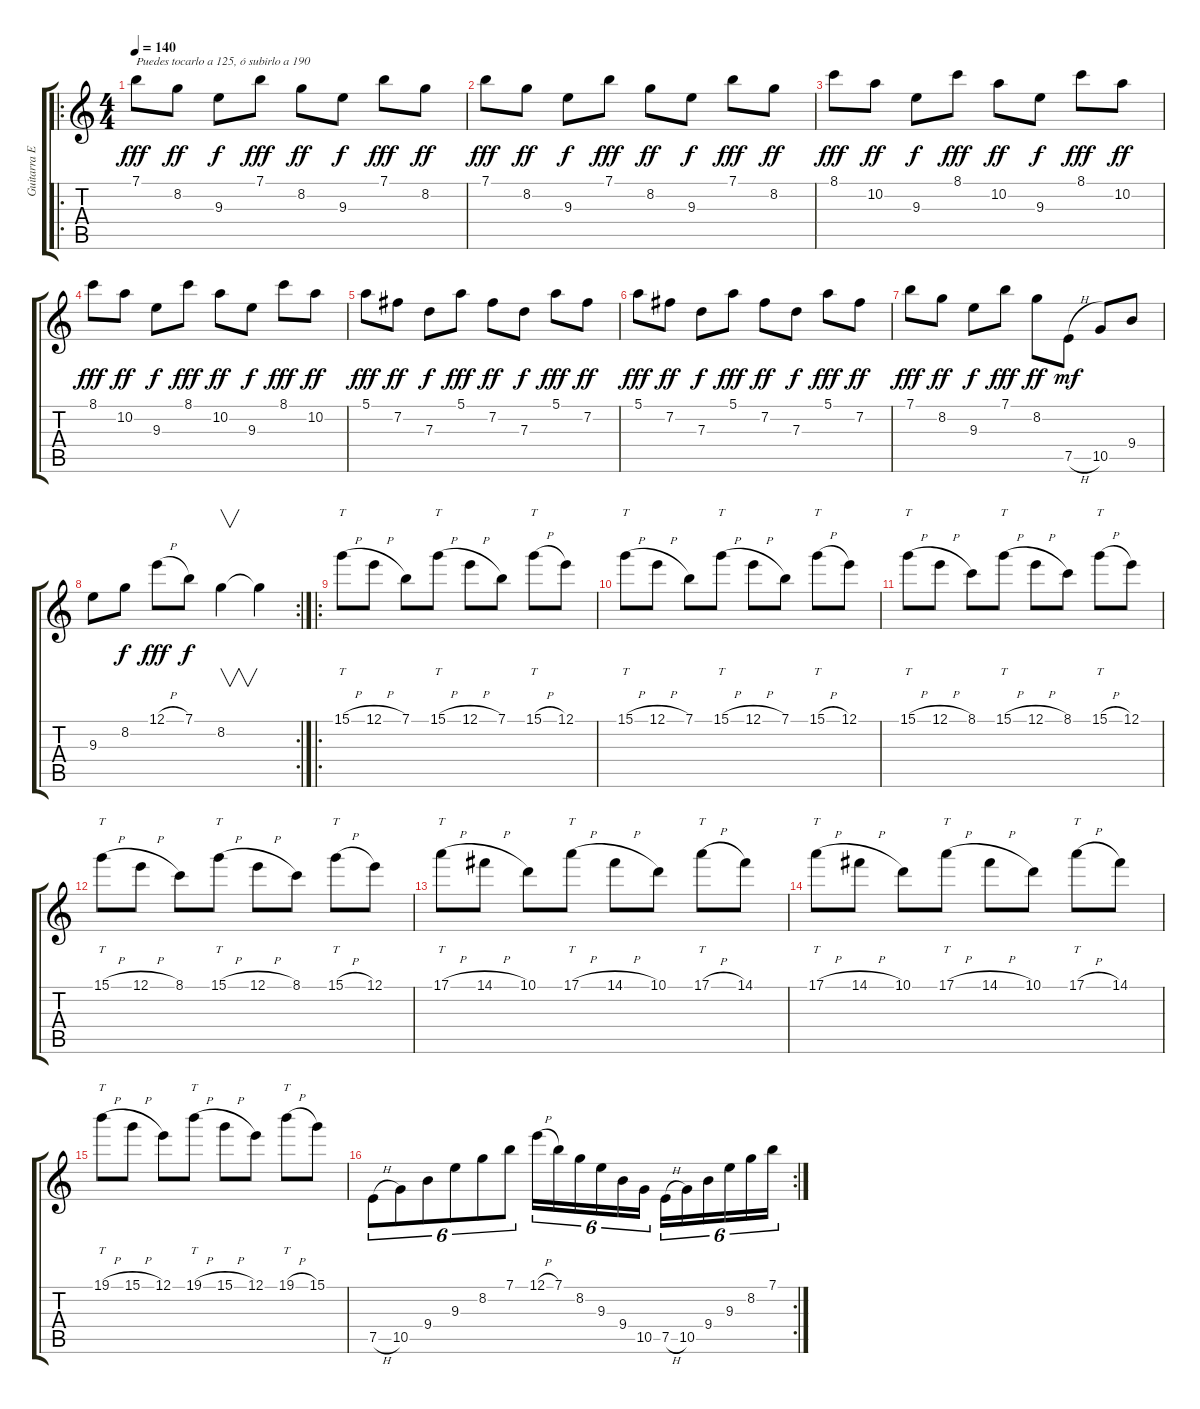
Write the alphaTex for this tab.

\track ("Guitarra Elektrika" "Guitarra E") {instrument overdrivenguitar}
\staff {score tabs}
\tuning (E4 B3 G3 D3 A2 E2) {hide}
\ro
\ts (4 4)
\tempo 140
\clef g2
\ks c
7.1.8{txt "Puedes tocarlo a 125, ó subirlo a 190" dy fff instrument overdrivenguitar} 8.2.8{dy ff} 9.3.8{dy f} 7.1.8{dy fff} 8.2.8{dy ff} 9.3.8{dy f} 7.1.8{dy fff} 8.2.8{dy ff} |
7.1.8{dy fff} 8.2.8{dy ff} 9.3.8{dy f} 7.1.8{dy fff} 8.2.8{dy ff} 9.3.8{dy f} 7.1.8{dy fff} 8.2.8{dy ff} |
8.1.8{dy fff} 10.2.8{dy ff} 9.3.8{dy f} 8.1.8{dy fff} 10.2.8{dy ff} 9.3.8{dy f} 8.1.8{dy fff} 10.2.8{dy ff} |
8.1.8{dy fff} 10.2.8{dy ff} 9.3.8{dy f} 8.1.8{dy fff} 10.2.8{dy ff} 9.3.8{dy f} 8.1.8{dy fff} 10.2.8{dy ff} |
5.1.8{dy fff} 7.2.8{dy ff} 7.3.8{dy f} 5.1.8{dy fff} 7.2.8{dy ff} 7.3.8{dy f} 5.1.8{dy fff} 7.2.8{dy ff} |
5.1.8{dy fff} 7.2.8{dy ff} 7.3.8{dy f} 5.1.8{dy fff} 7.2.8{dy ff} 7.3.8{dy f} 5.1.8{dy fff} 7.2.8{dy ff} |
7.1.8{dy fff} 8.2.8{dy ff} 9.3.8{dy f} 7.1.8{dy fff} 8.2.8{dy ff} 7.5{h}.8{dy mf} 10.5.8 9.4.8 |
\rc 2
9.3.8 8.2.8{dy f} 12.1{h}.8{dy fff} 7.1.8{dy f} 8.2.4{v} 8.2{t}.4 |
\ro
15.1{h}.8{tt} 12.1{h}.8 7.1.8 15.1{h}.8{tt} 12.1{h}.8 7.1.8 15.1{h}.8{tt} 12.1.8 |
15.1{h}.8{tt} 12.1{h}.8 7.1.8 15.1{h}.8{tt} 12.1{h}.8 7.1.8 15.1{h}.8{tt} 12.1.8 |
15.1{h}.8{tt} 12.1{h}.8 8.1.8 15.1{h}.8{tt} 12.1{h}.8 8.1.8 15.1{h}.8{tt} 12.1.8 |
15.1{h}.8{tt} 12.1{h}.8 8.1.8 15.1{h}.8{tt} 12.1{h}.8 8.1.8 15.1{h}.8{tt} 12.1.8 |
17.1{h}.8{tt} 14.1{h}.8 10.1.8 17.1{h}.8{tt} 14.1{h}.8 10.1.8 17.1{h}.8{tt} 14.1.8 |
17.1{h}.8{tt} 14.1{h}.8 10.1.8 17.1{h}.8{tt} 14.1{h}.8 10.1.8 17.1{h}.8{tt} 14.1.8 |
19.1{h}.8{tt} 15.1{h}.8 12.1.8 19.1{h}.8{tt} 15.1{h}.8 12.1.8 19.1{h}.8{tt} 15.1.8 |
\rc 2
7.5{h}.8{tu (6 4)} 10.5.8{tu (6 4)} 9.4.8{tu (6 4)} 9.3.8{tu (6 4)} 8.2.8{tu (6 4)} 7.1.8{tu (6 4)} 12.1{h}.16{tu (6 4)} 7.1.16{tu (6 4)} 8.2.16{tu (6 4)} 9.3.16{tu (6 4)} 9.4.16{tu (6 4)} 10.5.16{tu (6 4)} 7.5{h}.16{tu (6 4)} 10.5.16{tu (6 4)} 9.4.16{tu (6 4)} 9.3.16{tu (6 4)} 8.2.16{tu (6 4)} 7.1.16{tu (6 4)}
